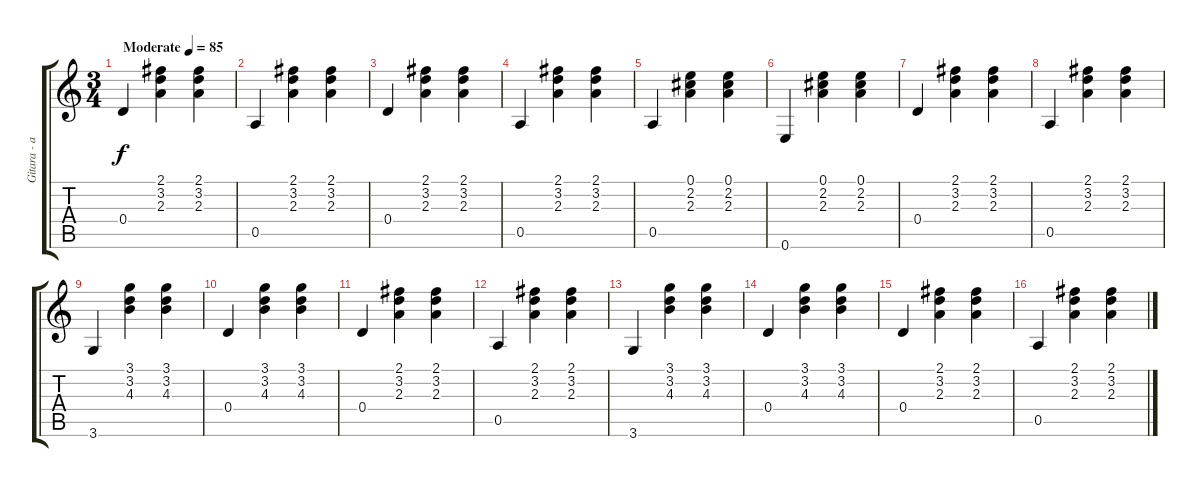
\track ("Gitara - akordy" "Gitara - a") {instrument acousticguitarsteel}
\staff {score tabs}
\tuning (E4 B3 G3 D3 A2 E2) {hide}
\ts (3 4)
\tempo (85 "Moderate")
\clef g2
\ks c
0.4.4{dy f instrument acousticguitarsteel} (2.1 3.2 2.3).4 (2.1 3.2 2.3).4 |
0.5.4 (2.1 3.2 2.3).4 (2.1 3.2 2.3).4 |
0.4.4 (2.1 3.2 2.3).4 (2.1 3.2 2.3).4 |
0.5.4 (2.1 3.2 2.3).4 (2.1 3.2 2.3).4 |
0.5.4 (0.1 2.2 2.3).4 (0.1 2.2 2.3).4 |
0.6.4 (0.1 2.2 2.3).4 (0.1 2.2 2.3).4 |
0.4.4 (2.1 3.2 2.3).4 (2.1 3.2 2.3).4 |
0.5.4 (2.1 3.2 2.3).4 (2.1 3.2 2.3).4 |
3.6.4 (3.1 3.2 4.3).4 (3.1 3.2 4.3).4 |
0.4.4 (3.1 3.2 4.3).4 (3.1 3.2 4.3).4 |
0.4.4 (2.1 3.2 2.3).4 (2.1 3.2 2.3).4 |
0.5.4 (2.1 3.2 2.3).4 (2.1 3.2 2.3).4 |
3.6.4 (3.1 3.2 4.3).4 (3.1 3.2 4.3).4 |
0.4.4 (3.1 3.2 4.3).4 (3.1 3.2 4.3).4 |
0.4.4 (2.1 3.2 2.3).4 (2.1 3.2 2.3).4 |
0.5.4 (2.1 3.2 2.3).4 (2.1 3.2 2.3).4
